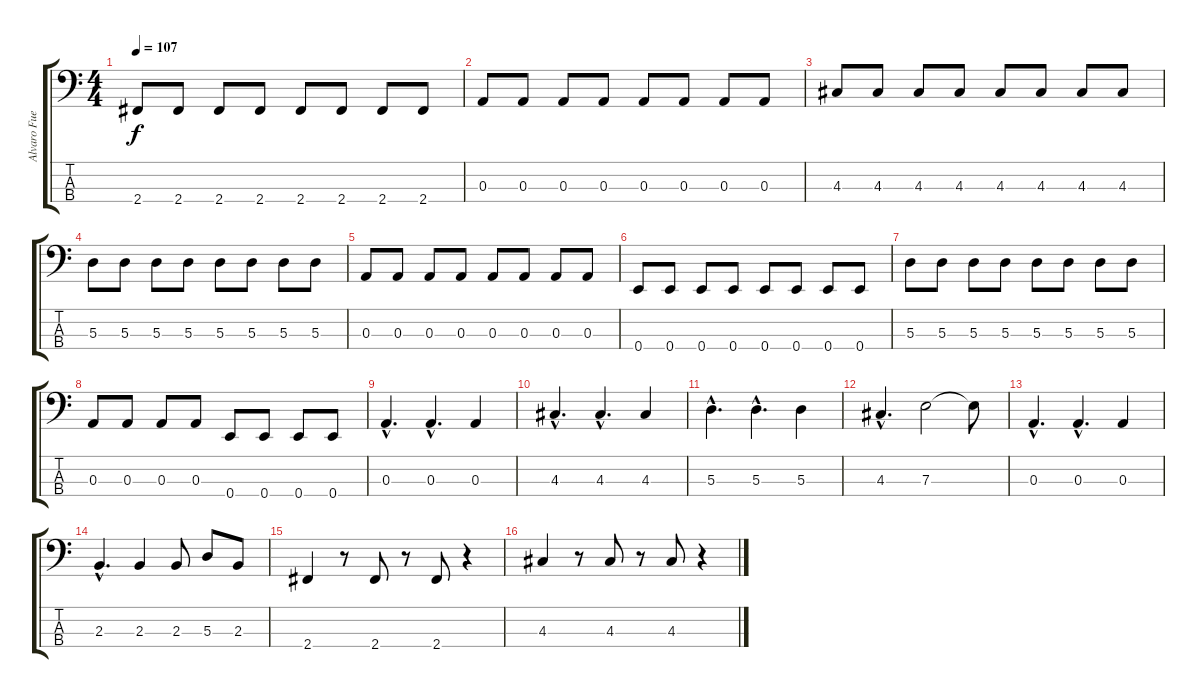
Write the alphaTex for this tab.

\track ("Alvaro Fuentes" "Alvaro Fue") {instrument electricbassfinger}
\staff {score tabs}
\tuning (G2 D2 A1 E1) {hide}
\ts (4 4)
\tempo 107
\clef f4
\ks c
2.4.8{dy f} 2.4.8 2.4.8 2.4.8 2.4.8 2.4.8 2.4.8 2.4.8 |
0.3.8 0.3.8 0.3.8 0.3.8 0.3.8 0.3.8 0.3.8 0.3.8 |
4.3.8 4.3.8 4.3.8 4.3.8 4.3.8 4.3.8 4.3.8 4.3.8 |
5.3.8 5.3.8 5.3.8 5.3.8 5.3.8 5.3.8 5.3.8 5.3.8 |
0.3.8 0.3.8 0.3.8 0.3.8 0.3.8 0.3.8 0.3.8 0.3.8 |
0.4.8 0.4.8 0.4.8 0.4.8 0.4.8 0.4.8 0.4.8 0.4.8 |
5.3.8 5.3.8 5.3.8 5.3.8 5.3.8 5.3.8 5.3.8 5.3.8 |
0.3.8 0.3.8 0.3.8 0.3.8 0.4.8 0.4.8 0.4.8 0.4.8 |
0.3{hac}.4{d} 0.3{hac}.4{d} 0.3.4 |
4.3{hac}.4{d} 4.3{hac}.4{d} 4.3.4 |
5.3{hac}.4{d} 5.3{hac}.4{d} 5.3.4 |
4.3{hac}.4{d} 7.3.2 7.3{t}.8 |
0.3{hac}.4{d} 0.3{hac}.4{d} 0.3.4 |
2.3{hac}.4{d} 2.3.4 2.3.8 5.3.8 2.3.8 |
2.4.4 r.8 2.4.8 r.8 2.4.8 r.4 |
4.3.4 r.8 4.3.8 r.8 4.3.8 r.4
